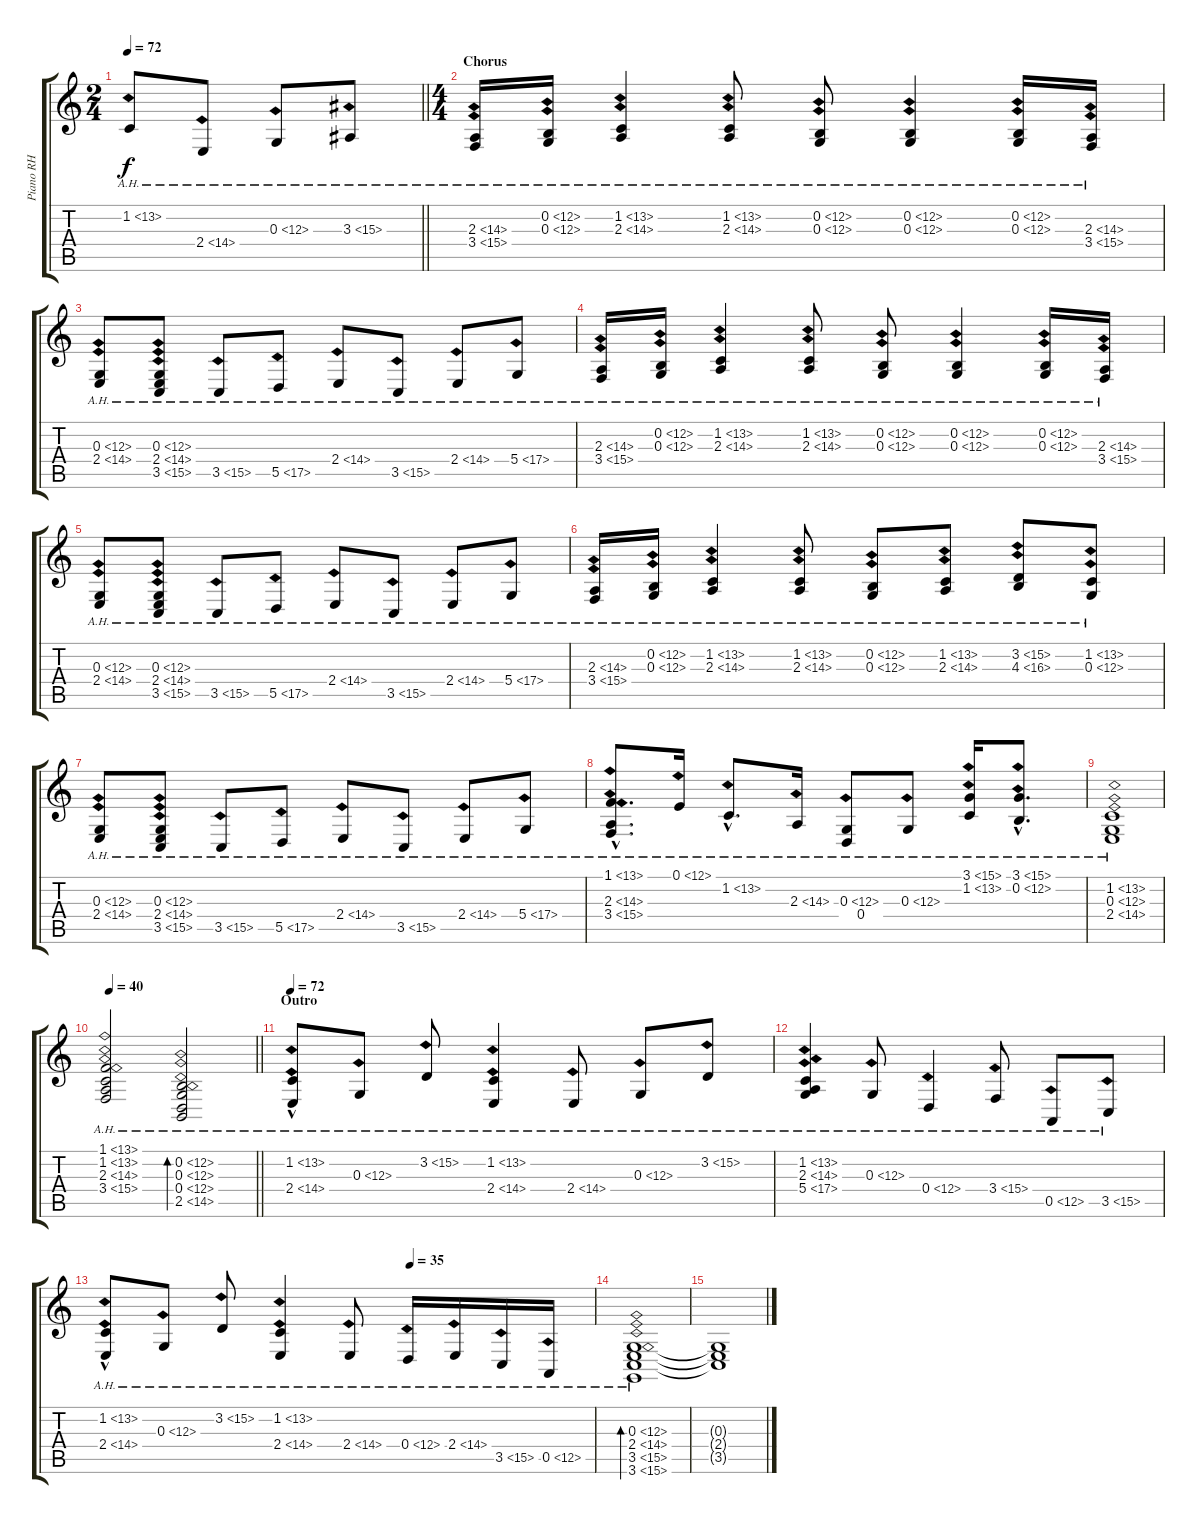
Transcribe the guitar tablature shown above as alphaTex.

\track ("Piano RH" "Piano RH") {instrument acousticgrandpiano}
\staff {score tabs}
\tuning (E4 B3 G3 D3 A2 E2) {hide}
\ts (2 4)
\tempo 72
\clef g2
\barLineRight lightlight
\ks c
1.2{ah 12}.8{dy f} 2.4{ah 12}.8 0.3{ah 12}.8 3.3{ah 12}.8 |
\ts (4 4)
\section ("" "Chorus")
(2.3{ah 12} 3.4{ah 12}).16 (0.2{ah 12} 0.3{ah 12}).16 (1.2{ah 12} 2.3{ah 12}).4 (1.2{ah 12} 2.3{ah 12}).8 (0.2{ah 12} 0.3{ah 12}).8 (0.2{ah 12} 0.3{ah 12}).4 (0.2{ah 12} 0.3{ah 12}).16 (2.3{ah 12} 3.4{ah 12}).16 |
(0.3{ah 12} 2.4{ah 12}).8 (0.3{ah 12} 2.4{ah 12} 3.5{ah 12}).8 3.5{ah 12}.8 5.5{ah 12}.8 2.4{ah 12}.8 3.5{ah 12}.8 2.4{ah 12}.8 5.4{ah 12}.8 |
(2.3{ah 12} 3.4{ah 12}).16 (0.2{ah 12} 0.3{ah 12}).16 (1.2{ah 12} 2.3{ah 12}).4 (1.2{ah 12} 2.3{ah 12}).8 (0.2{ah 12} 0.3{ah 12}).8 (0.2{ah 12} 0.3{ah 12}).4 (0.2{ah 12} 0.3{ah 12}).16 (2.3{ah 12} 3.4{ah 12}).16 |
(0.3{ah 12} 2.4{ah 12}).8 (0.3{ah 12} 2.4{ah 12} 3.5{ah 12}).8 3.5{ah 12}.8 5.5{ah 12}.8 2.4{ah 12}.8 3.5{ah 12}.8 2.4{ah 12}.8 5.4{ah 12}.8 |
(2.3{ah 12} 3.4{ah 12}).16 (0.2{ah 12} 0.3{ah 12}).16 (1.2{ah 12} 2.3{ah 12}).4 (1.2{ah 12} 2.3{ah 12}).8 (0.2{ah 12} 0.3{ah 12}).8 (1.2{ah 12} 2.3{ah 12}).8 (3.2{ah 12} 4.3{ah 12}).8 (1.2{ah 12} 0.3{ah 12}).8 |
(0.3{ah 12} 2.4{ah 12}).8 (0.3{ah 12} 2.4{ah 12} 3.5{ah 12}).8 3.5{ah 12}.8 5.5{ah 12}.8 2.4{ah 12}.8 3.5{ah 12}.8 2.4{ah 12}.8 5.4{ah 12}.8 |
(1.1{ah 12 hac} 2.3{ah 12} 3.4{ah 12}).8{d} 0.1{ah 12}.16 1.2{ah 12 hac}.8{d} 2.3{ah 12}.16 (0.3{ah 12} 0.4).8 0.3{ah 12}.8 (3.1{ah 12} 1.2{ah 12}).16 (3.1{ah 12 hac} 0.2{ah 12 hac}).8{d} |
(1.2{ah 12} 0.3{ah 12} 2.4{ah 12}).1 |
\tempo 40
\barLineRight lightlight
(1.1{ah 12} 1.2{ah 12} 2.3{ah 12} 3.4{ah 12}).2 (0.2{ah 12} 0.3{ah 12} 0.4{ah 12} 2.5{ah 12}).2{bd 240} |
\section ("" "Outro")
\tempo 72
(1.2{ah 12} 2.4{ah 12 hac}).8 0.3{ah 12}.8 3.2{ah 12}.8 (1.2{ah 12} 2.4{ah 12}).4 2.4{ah 12}.8 0.3{ah 12}.8 3.2{ah 12}.8 |
(1.2{ah 12} 2.3{ah 12} 5.4{ah 12}).4 0.3{ah 12}.8 0.4{ah 12}.4 3.4{ah 12}.8 0.5{ah 12}.8 3.5{ah 12}.8 |
\tempo (35 0.625)
(1.2{ah 12} 2.4{ah 12 hac}).8 0.3{ah 12}.8 3.2{ah 12}.8 (1.2{ah 12} 2.4{ah 12}).4 2.4{ah 12}.8 0.4{ah 12}.16 2.4{ah 12}.16 3.5{ah 12}.16 0.5{ah 12}.16 |
(0.3{ah 12} 2.4{ah 12} 3.5{ah 12} 3.6{ah 12}).1{bd 120 volume 0} |
(0.3{t} 2.4{t} 3.5{t}).1
